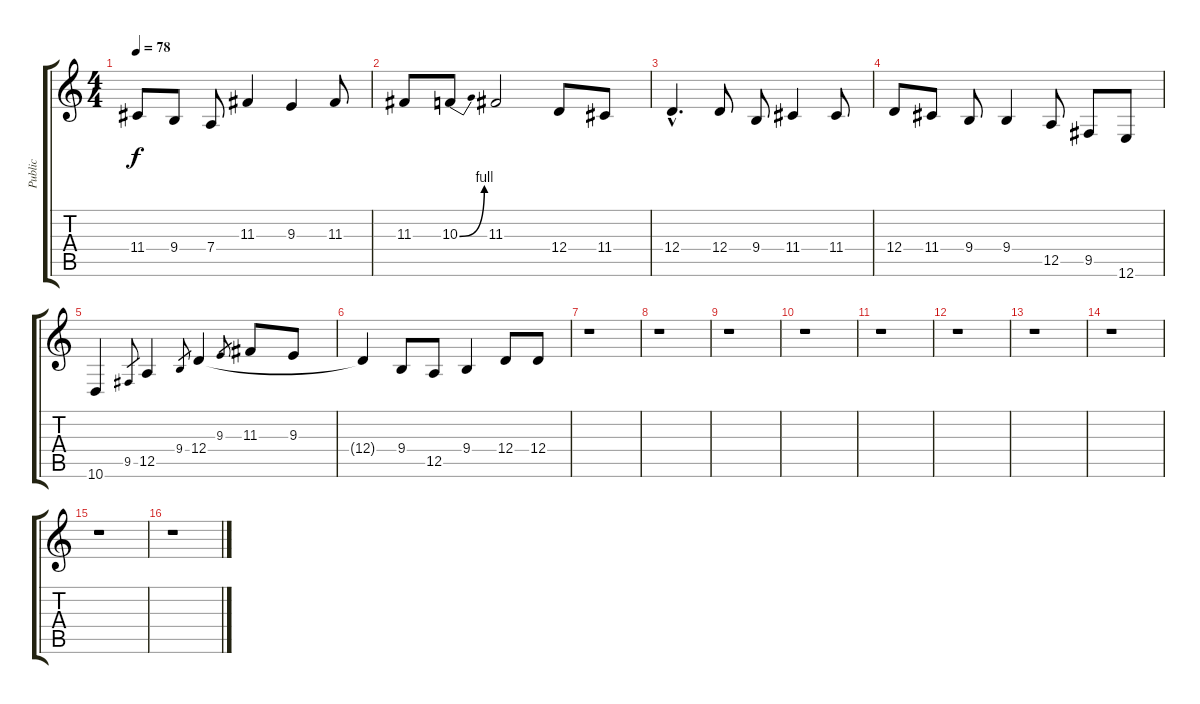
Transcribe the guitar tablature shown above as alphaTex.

\track ("Public" "Public") {instrument synthvoice}
\staff {score tabs}
\tuning (E4 B3 G3 D3 A2 E2) {hide}
\ts (4 4)
\tempo 78
\clef g2
\ks c
11.4.8{dy f} 9.4.8 7.4.8 11.3.4 9.3.4 11.3.8 |
11.3.8 10.3{be (bend 0 0 60 4)}.8 11.3.2 12.4.8 11.4.8 |
12.4{hac}.4{d} 12.4.8 9.4.8 11.4.4 11.4.8 |
12.4.8 11.4.8 9.4.8 9.4.4 12.5.8 9.5.8 12.6.8 |
10.6.4 9.5.8{gr} 12.5.4 9.4.8{gr} 12.4.4 9.3.8{gr} 11.3.8 9.3.8 |
12.4{t}.4 9.4.8 12.5.8 9.4.4 12.4.8 12.4.8 |
r.1 |
r.1 |
r.1 |
r.1 |
r.1 |
r.1 |
r.1 |
r.1 |
r.1 |
r.1
